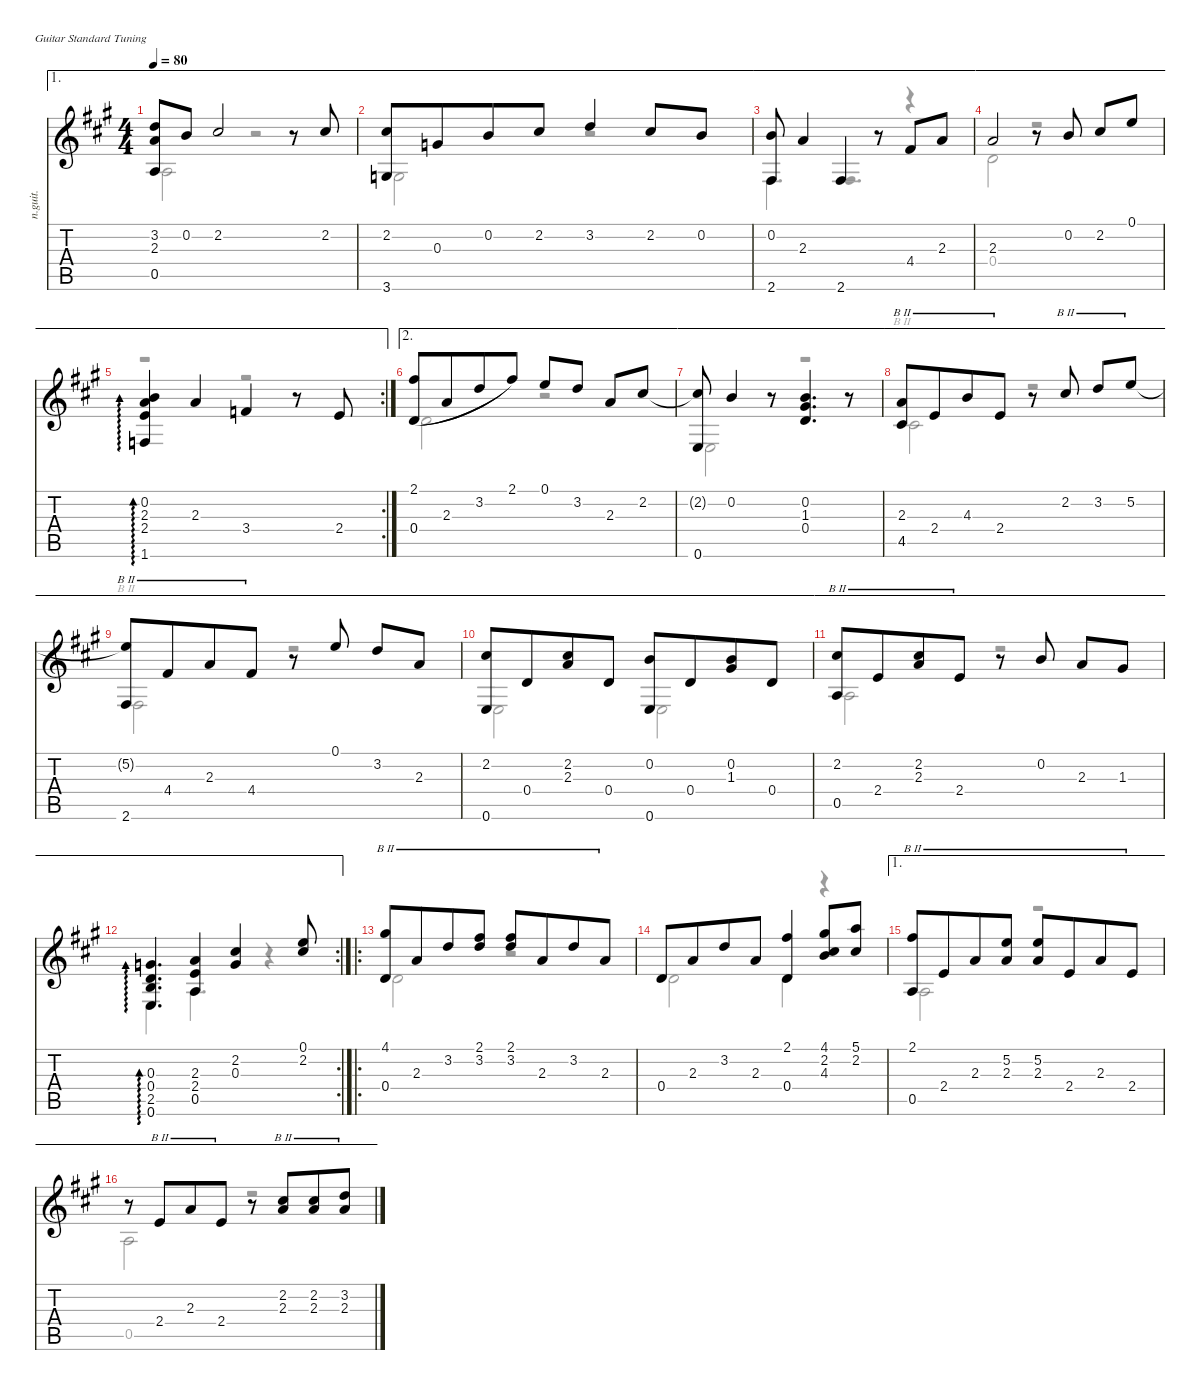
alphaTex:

\defaultSystemsLayout 4
\hideDynamics
\bracketExtendMode nobrackets
\otherSystemsTrackNameOrientation horizontal
\track ("Nylon Guitar" "n.guit.") {instrument acousticguitarnylon}
\staff {score tabs}
\tuning (E4 B3 G3 D3 A2 E2)
\voice
\ae 1
\ts (4 4)
\tempo 80
\clef g2
\ks a
(0.5{acc forcenatural} 2.3{acc forcenatural} 3.2{acc forcenatural}).8{dy mf beam Up} 0.2{acc forcenatural}.8{beam Up} 2.2{acc #}.2{beam Up} r.8{beam Up} 2.2{acc #}.8{beam Up beam merge} |
\ae 1
(2.2{acc #} 3.6{acc forcenatural}).8{beam Up beam merge} 0.3{acc forcenatural}.8{beam Up beam merge} 0.2{acc forcenatural}.8{beam Up beam merge} 2.2{acc #}.8{beam Up} 3.2{acc forcenatural}.4{beam Up} 2.2{acc #}.8{beam Up} 0.2{acc forcenatural}.8{beam Up} |
\ae 1
(0.2{acc forcenatural} 2.6{acc #}).8{beam Up} 2.3{acc forcenatural}.4{beam Up} 2.6{acc #}.4{beam Up} r.8{beam Up} 4.4{acc #}.8{beam Up} 2.3{acc forcenatural}.8{beam Up} |
\ae 1
2.3{acc forcenatural}.2{beam Up} r.8{beam Up} 0.2{acc forcenatural}.8{beam Up} 2.2{acc #}.8{beam Up} 0.1{acc forcenatural}.8{beam Up} |
\ae 1
\rc 2
(2.4{acc forcenatural} 2.3{acc forcenatural} 0.2{acc forcenatural} 1.6{acc forcenatural}).4{ad 0 beam Up} 2.3{acc forcenatural}.4{beam Up} 3.4{acc forcenatural}.4{beam Up} r.8{beam Up} 2.4{acc forcenatural}.8{beam Up} |
\ae 2
(2.1{acc #} 0.4{acc forcenatural}).8{legatoorigin beam Up beam merge} 2.3{acc forcenatural}.8{legatoorigin beam Up beam merge} 3.2{acc forcenatural}.8{legatoorigin beam Up beam merge} 2.1{acc #}.8{beam Up} 0.1{acc forcenatural}.8{beam Up} 3.2{acc forcenatural}.8{beam Up} 2.3{acc forcenatural}.8{beam Up} 2.2{acc #}.8{beam Up} |
\ae 2
(2.2{t acc #} 0.6{acc forcenatural}).8{beam Up} 0.2{acc forcenatural}.4{beam Up} r.8{beam Up} (1.3{acc #} 0.4{acc forcenatural} 0.2{acc forcenatural}).4{d beam Up} r.8{beam Up} |
\ae 2
(4.5{acc #} 2.3{acc forcenatural}).8{barre (2 full) beam Up beam merge} 2.4{acc forcenatural}.8{barre (2 full) beam Up beam merge} 4.3{acc forcenatural}.8{barre (2 full) beam Up beam merge} 2.4{acc forcenatural}.8{barre (2 full) beam Up} r.8{beam Up} 2.2{acc #}.8{barre (2 full) beam Up} 3.2{acc forcenatural}.8{barre (2 full) beam Up} 5.2{acc forcenatural}.8{barre (2 full) beam Up} |
\ae 2
(2.6{acc #} 5.2{t acc forcenatural}).8{barre (2 full) beam Up beam merge} 4.4{acc #}.8{barre (2 full) beam Up beam merge} 2.3{acc forcenatural}.8{barre (2 full) beam Up beam merge} 4.4{acc #}.8{barre (2 full) beam Up} r.8{beam Up} 0.1{acc forcenatural}.8{beam Up} 3.2{acc forcenatural}.8{beam Up} 2.3{acc forcenatural}.8{beam Up} |
\ae 2
(2.2{acc #} 0.6{acc forcenatural}).8{beam Up beam merge} 0.4{acc forcenatural}.8{beam Up beam merge} (2.2{acc #} 2.3{acc forcenatural}).8{beam Up beam merge} 0.4{acc forcenatural}.8{beam Up} (0.2{acc forcenatural} 0.6{acc forcenatural}).8{beam Up beam merge} 0.4{acc forcenatural}.8{beam Up beam merge} (1.3{acc #} 0.2{acc forcenatural}).8{beam Up beam merge} 0.4{acc forcenatural}.8{beam Up} |
\ae 2
(2.2{acc #} 0.5{acc forcenatural}).8{barre (2 full) beam Up beam merge} 2.4{acc forcenatural}.8{barre (2 full) beam Up beam merge} (2.2{acc #} 2.3{acc forcenatural}).8{barre (2 full) beam Up beam merge} 2.4{acc forcenatural}.8{barre (2 full) beam Up} r.8{beam Up} 0.2{acc forcenatural}.8{beam Up} 2.3{acc forcenatural}.8{beam Up} 1.3{acc #}.8{beam Up} |
\ae 2
\rc 2
(0.6{acc forcenatural} 2.5{acc forcenatural} 0.4{acc forcenatural} 0.3{acc forcenatural}).4{d ad 0 beam Up} (0.5{acc forcenatural} 2.4{acc forcenatural} 2.3{acc forcenatural}).4{beam Up} (0.3{acc forcenatural} 2.2{acc #}).4{beam Up} (2.2{acc #} 0.1{acc forcenatural}).8{beam Up} |
\ro
(4.1{acc #} 0.4{acc forcenatural}).8{barre (2 full) beam Up beam merge} 2.3{acc forcenatural}.8{barre (2 full) beam Up beam merge} 3.2{acc forcenatural}.8{barre (2 full) beam Up beam merge} (3.2{acc forcenatural} 2.1{acc #}).8{barre (2 full) beam Up} (3.2{acc forcenatural} 2.1{acc #}).8{barre (2 full) beam Up beam merge} 2.3{acc forcenatural}.8{barre (2 full) beam Up beam merge} 3.2{acc forcenatural}.8{barre (2 full) beam Up beam merge} 2.3{acc forcenatural}.8{barre (2 full) beam Up} |
0.4{acc forcenatural}.8{beam Up beam merge} 2.3{acc forcenatural}.8{beam Up beam merge} 3.2{acc forcenatural}.8{beam Up beam merge} 2.3{acc forcenatural}.8{beam Up} (0.4{acc forcenatural} 2.1{acc #}).4{beam Up} (4.1{acc #} 2.2{acc #} 4.3{acc forcenatural}).8{beam Up} (2.2{acc #} 5.1{acc forcenatural}).8{beam Up} |
\ae 1
(2.1{acc #} 0.5{acc forcenatural}).8{barre (2 full) beam Up beam merge} 2.4{acc forcenatural}.8{barre (2 full) beam Up beam merge} 2.3{acc forcenatural}.8{barre (2 full) beam Up beam merge} (2.3{acc forcenatural} 5.2{acc forcenatural}).8{barre (2 full) beam Up} (5.2{acc forcenatural} 2.3{acc forcenatural}).8{barre (2 full) beam Up beam merge} 2.4{acc forcenatural}.8{barre (2 full) beam Up beam merge} 2.3{acc forcenatural}.8{barre (2 full) beam Up beam merge} 2.4{acc forcenatural}.8{barre (2 full) beam Up} |
\ae 1
r.8{beam Up} 2.4{acc forcenatural}.8{barre (2 full) beam Up beam merge} 2.3{acc forcenatural}.8{barre (2 full) beam Up beam merge} 2.4{acc forcenatural}.8{barre (2 full) beam Up} r.8{beam Up} (2.3{acc forcenatural} 2.2{acc #}).8{barre (2 full) beam Up beam merge} (2.2{acc #} 2.3{acc forcenatural}).8{barre (2 full) beam Up beam merge} (2.3{acc forcenatural} 3.2{acc forcenatural}).8{barre (2 full) beam Up}
\voice
\clef g2
\ottava regular
\simile none
\ks a
0.5{acc forcenatural}.2{dy mf beam Down} r.2{beam Down} |
3.6{acc forcenatural}.2{beam Down} r.2{beam Down} |
2.6{acc #}.4{d beam Down} 2.6{acc #}.4{d beam Up} r.4{beam Down} |
0.4{acc forcenatural}.2{beam Down} r.2{beam Down} |
r.2{beam Down} r.2{beam Down} |
0.4{acc forcenatural}.2{beam Down} r.2{beam Down} |
0.6{acc forcenatural}.2{beam Down} r.2{beam Down} |
4.5{acc #}.2{barre (2 full) beam Down} r.2{beam Down} |
2.6{acc #}.2{barre (2 full) beam Down} r.2{beam Down} |
0.6{acc forcenatural}.2{beam Down} 0.6{acc forcenatural}.2{beam Down} |
0.5{acc forcenatural}.2{beam Down} r.2{beam Down} |
0.6{acc forcenatural}.4{d beam Down} 0.5{acc forcenatural}.4{d beam Down} r.4{beam Down} |
0.4{acc forcenatural}.2{beam Down} r.2{beam Down} |
0.4{acc forcenatural}.2{beam Down} 0.4{acc forcenatural}.4{beam Down} r.4{beam Down} |
0.5{acc forcenatural}.2{beam Down} r.2{beam Down} |
0.5{acc forcenatural}.2{beam Down} r.2{beam Down}
